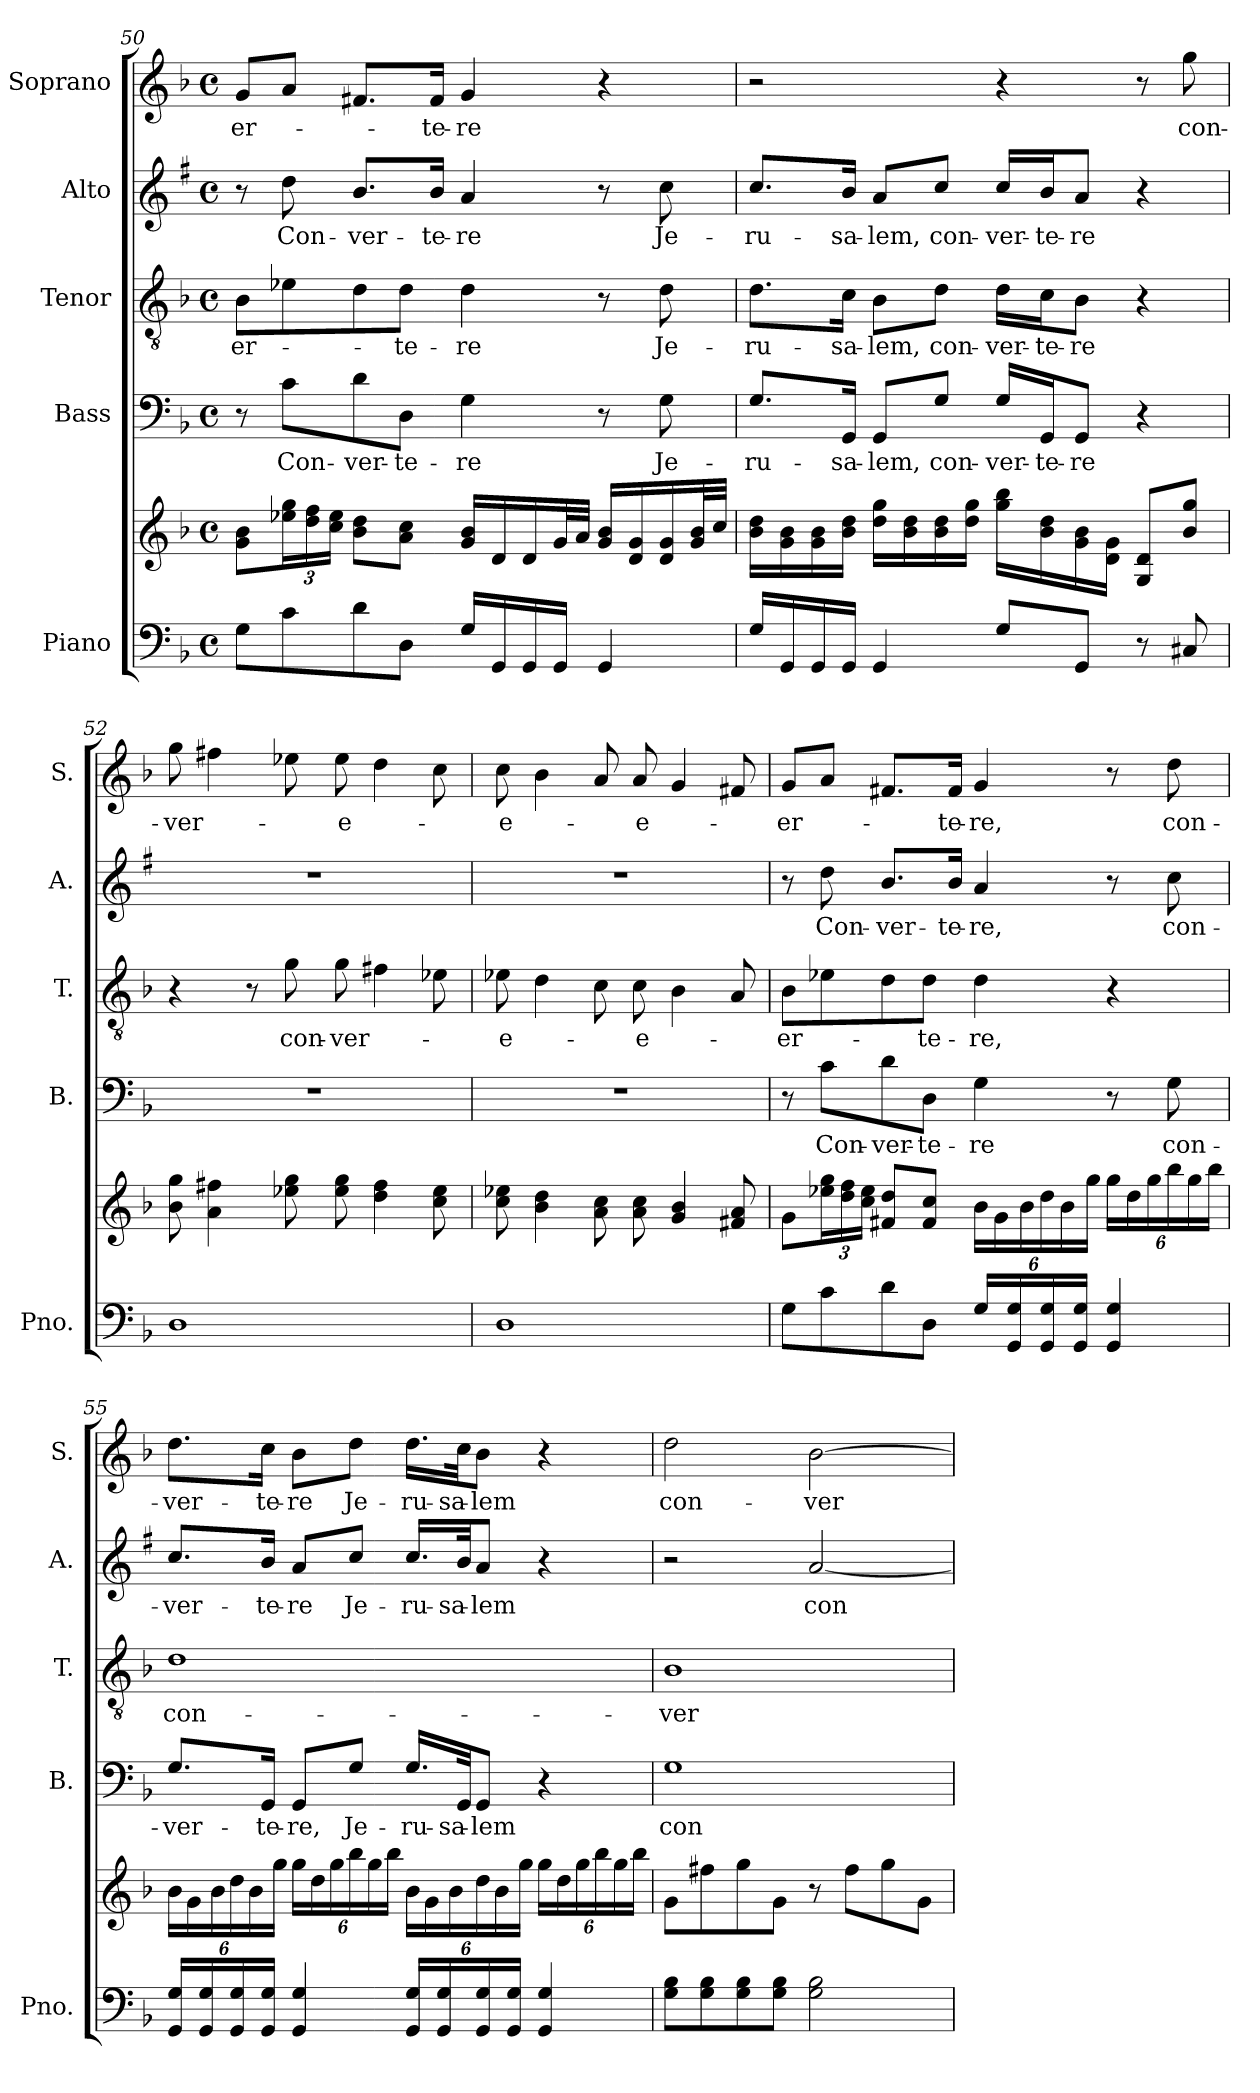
**kern	**kern	**kern	**text	**kern	**text	**kern	**text	**kern	**text
*part5	*part5	*part4	*part4	*part3	*part3	*part2	*part2	*part1	*part1
*staff6	*staff5	*staff4	*staff4	*staff3	*staff3	*staff2	*staff2	*staff1	*staff1
*I"Piano	*	*I"Bass	*	*I"Tenor	*	*I"Alto	*	*I"Soprano	*
*I'Pno.	*	*I'B.	*	*I'T.	*	*I'A.	*	*I'S.	*
*clefF4	*clefG2	*clefF4	*	*clefGv2	*	*clefG2	*	*clefG2	*
*	*	*	*	*	*	*ITrd1c2	*	*	*
*k[b-]	*k[b-]	*k[b-]	*	*k[b-]	*	*k[b-]	*	*k[b-]	*
*M4/4	*M4/4	*M4/4	*	*M4/4	*	*M4/4	*	*M4/4	*
*met(c)	*met(c)	*met(c)	*	*met(c)	*	*met(c)	*	*met(c)	*
=50	=50	=50	=50	=50	=50	=50	=50	=50	=50
!	!	!	!	!	!LO:LY:b	!	!	!	!LO:LY:b
8G\L	8g\ 8b-\L	8r	.	8B-\L	-er-	8r	.	8g/L	-er-
*	*Xbrackettup	*	*	*	*	*	*	*	*
!	!	!	!LO:LY:b	!	!	!	!LO:LY:b	!	!
8c\	24ee-X\ 24gg\L	8c\L	Con-	8e-X\	.	8cc\	Con-	8a/J	.
.	24dd\ 24ff\	.	.	.	.	.	.	.	.
.	24cc\ 24ee-\JJ	.	.	.	.	.	.	.	.
!	!	!	!LO:LY:b	!	!	!	!LO:LY:b	!	!
8d\	8b-\ 8dd\L	8d\	-ver-	8d\	.	8.a/L	-ver-	8.f#X/L	.
!	!	!	!LO:LY:b	!	!LO:LY:b	!	!	!	!
8D\J	8a\ 8cc\J	8D\J	-te-	8d\J	-te-	.	.	.	.
!	!	!	!	!	!	!	!LO:LY:b	!	!LO:LY:b
.	.	.	.	.	.	16a/Jk	-te-	16f#/Jk	-te-
!	!	!	!LO:LY:b	!	!LO:LY:b	!	!LO:LY:b	!	!LO:LY:b
16G/LL	16g/ 16b-/LL	4G\	-re	4d\	-re	4g/	-re	4g/	-re
16GG/	16d/	.	.	.	.	.	.	.	.
16GG/	16d/	.	.	.	.	.	.	.	.
16GG/JJ	32g/L	.	.	.	.	.	.	.	.
.	32a/JJJ	.	.	.	.	.	.	.	.
4GG/	16g/ 16b-/LL	8r	.	8r	.	8r	.	4r	.
.	16d/ 16g/	.	.	.	.	.	.	.	.
!	!	!	!LO:LY:b	!	!LO:LY:b	!	!LO:LY:b	!	!
.	16d/ 16g/	8G\	Je-	8d\	Je-	8b-\	Je-	.	.
.	32g/ 32b-/L	.	.	.	.	.	.	.	.
.	32cc/JJJ	.	.	.	.	.	.	.	.
!!LO:LB:g=z
=51	=51	=51	=51	=51	=51	=51	=51	=51	=51
!	!	!	!LO:LY:b	!	!LO:LY:b	!	!LO:LY:b	!	!
16G/LL	16b-\ 16dd\LL	8.G/L	-ru-	8.d\L	-ru-	8.b-/L	-ru-	2r	.
16GG/	16g\ 16b-\	.	.	.	.	.	.	.	.
16GG/	16g\ 16b-\	.	.	.	.	.	.	.	.
!	!	!	!LO:LY:b	!	!LO:LY:b	!	!LO:LY:b	!	!
16GG/JJ	16b-\ 16dd\JJ	16GG/Jk	-sa-	16c\Jk	-sa-	16a/Jk	-sa-	.	.
!	!	!	!LO:LY:b	!	!LO:LY:b	!	!LO:LY:b	!	!
4GG/	16dd\ 16gg\LL	8GG/L	-lem,	8B-\L	-lem,	8g/L	-lem,	.	.
.	16b-\ 16dd\	.	.	.	.	.	.	.	.
!	!	!	!LO:LY:b	!	!LO:LY:b	!	!LO:LY:b	!	!
.	16b-\ 16dd\	8G/J	con-	8d\J	con-	8b-/J	con-	.	.
.	16dd\ 16gg\JJ	.	.	.	.	.	.	.	.
!	!	!	!LO:LY:b	!	!LO:LY:b	!	!LO:LY:b	!	!
8G/L	16gg\ 16bb-\LL	16G/LL	-ver-	16d\LL	-ver-	16b-/LL	-ver-	4r	.
!	!	!	!LO:LY:b	!	!LO:LY:b	!	!LO:LY:b	!	!
.	16b-\ 16dd\	16GG/J	-te-	16c\J	-te-	16a/J	-te-	.	.
!	!	!	!LO:LY:b	!	!LO:LY:b	!	!LO:LY:b	!	!
8GG/J	16g\ 16b-\	8GG/J	-re	8B-\J	-re	8g/J	-re	.	.
.	16d\ 16g\JJ	.	.	.	.	.	.	.	.
8r	8G/ 8d/L	4r	.	4r	.	4r	.	8r	.
!	!	!	!	!	!	!	!	!	!LO:LY:b
8C#X/	8b-/ 8gg/J	.	.	.	.	.	.	8gg\	con-
=52	=52	=52	=52	=52	=52	=52	=52	=52	=52
!	!	!	!	!	!	!	!	!	!LO:LY:b
1D	8b-\ 8gg\	1r	.	4r	.	1r	.	8gg\	-ver-
.	4a\ 4ff#X\	.	.	.	.	.	.	4ff#X\	.
.	.	.	.	8r	.	.	.	.	.
!	!	!	!	!	!LO:LY:b	!	!	!	!
.	8ee-X\ 8gg\	.	.	8g\	con-	.	.	8ee-X\	.
!	!	!	!	!	!LO:LY:b	!	!	!	!LO:LY:b
.	8ee-\ 8gg\	.	.	8g\	-ver-	.	.	8ee-\	-e-
.	4dd\ 4ff#\	.	.	4f#X\	.	.	.	4dd\	.
.	8cc\ 8ee-\	.	.	8e-X\	.	.	.	8cc\	.
=53	=53	=53	=53	=53	=53	=53	=53	=53	=53
!	!	!	!	!	!LO:LY:b	!	!	!	!LO:LY:b
1D	8cc\ 8ee-X\	1r	.	8e-X\	-e-	1r	.	8cc\	-e-
.	4b-\ 4dd\	.	.	4d\	.	.	.	4b-\	.
.	8a\ 8cc\	.	.	8c\	.	.	.	8a/	.
!	!	!	!	!	!LO:LY:b	!	!	!	!LO:LY:b
.	8a\ 8cc\	.	.	8c\	-e-	.	.	8a/	-e-
.	4g/ 4b-/	.	.	4B-\	.	.	.	4g/	.
.	8f#X/ 8a/	.	.	8A/	.	.	.	8f#X/	.
!!LO:PB:g=z
=54	=54	=54	=54	=54	=54	=54	=54	=54	=54
!	!	!	!	!	!LO:LY:b	!	!	!	!LO:LY:b
8G\L	8g\L	8r	.	8B-\L	-er-	8r	.	8g/L	-er-
!	!	!	!LO:LY:b	!	!	!	!LO:LY:b	!	!
8c\	24ee-X\ 24gg\L	8c\L	Con-	8e-X\	.	8cc\	Con-	8a/J	.
.	24dd\ 24ff\	.	.	.	.	.	.	.	.
.	24cc\ 24ee-\JJ	.	.	.	.	.	.	.	.
!	!	!	!LO:LY:b	!	!	!	!LO:LY:b	!	!
8d\	8f#X/ 8dd/L	8d\	-ver-	8d\	.	8.a/L	-ver-	8.f#X/L	.
!	!	!	!LO:LY:b	!	!LO:LY:b	!	!	!	!
8D\J	8f#/ 8cc/J	8D\J	-te-	8d\J	-te-	.	.	.	.
!	!	!	!	!	!	!	!LO:LY:b	!	!LO:LY:b
.	.	.	.	.	.	16a/Jk	-te-	16f#/Jk	-te-
!	!	!	!LO:LY:b	!	!LO:LY:b	!	!LO:LY:b	!	!LO:LY:b
16G/LL	24b-\LL	4G\	-re	4d\	-re,	4g/	-re,	4g/	-re,
.	24g\	.	.	.	.	.	.	.	.
16GG/ 16G/	.	.	.	.	.	.	.	.	.
.	24b-\	.	.	.	.	.	.	.	.
16GG/ 16G/	24dd\	.	.	.	.	.	.	.	.
.	24b-\	.	.	.	.	.	.	.	.
16GG/ 16G/JJ	.	.	.	.	.	.	.	.	.
.	24gg\JJ	.	.	.	.	.	.	.	.
4GG/ 4G/	24gg\LL	8r	.	4r	.	8r	.	8r	.
.	24dd\	.	.	.	.	.	.	.	.
.	24gg\	.	.	.	.	.	.	.	.
!	!	!	!LO:LY:b	!	!	!	!LO:LY:b	!	!LO:LY:b
.	24bb-\	8G\	con-	.	.	8b-\	con-	8dd\	con-
.	24gg\	.	.	.	.	.	.	.	.
.	24bb-\JJ	.	.	.	.	.	.	.	.
!!LO:LB:g=z
=55	=55	=55	=55	=55	=55	=55	=55	=55	=55
!	!	!	!LO:LY:b	!	!LO:LY:b	!	!LO:LY:b	!	!LO:LY:b
16GG/ 16G/LL	24b-\LL	8.G/L	-ver-	1d	con-	8.b-/L	-ver-	8.dd\L	-ver-
.	24g\	.	.	.	.	.	.	.	.
16GG/ 16G/	.	.	.	.	.	.	.	.	.
.	24b-\	.	.	.	.	.	.	.	.
16GG/ 16G/	24dd\	.	.	.	.	.	.	.	.
.	24b-\	.	.	.	.	.	.	.	.
!	!	!	!LO:LY:b	!	!	!	!LO:LY:b	!	!LO:LY:b
16GG/ 16G/JJ	.	16GG/Jk	-te-	.	.	16a/Jk	-te-	16cc\Jk	-te-
.	24gg\JJ	.	.	.	.	.	.	.	.
!	!	!	!LO:LY:b	!	!	!	!LO:LY:b	!	!LO:LY:b
4GG/ 4G/	24gg\LL	8GG/L	-re,	.	.	8g/L	-re	8b-\L	-re
.	24dd\	.	.	.	.	.	.	.	.
.	24gg\	.	.	.	.	.	.	.	.
!	!	!	!LO:LY:b	!	!	!	!LO:LY:b	!	!LO:LY:b
.	24bb-\	8G/J	Je-	.	.	8b-/J	Je-	8dd\J	Je-
.	24gg\	.	.	.	.	.	.	.	.
.	24bb-\JJ	.	.	.	.	.	.	.	.
!	!	!	!LO:LY:b	!	!	!	!LO:LY:b	!	!LO:LY:b
16GG/ 16G/LL	24b-\LL	16.G/LL	-ru-	.	.	16.b-/LL	-ru-	16.dd\LL	-ru-
.	24g\	.	.	.	.	.	.	.	.
16GG/ 16G/	.	.	.	.	.	.	.	.	.
.	24b-\	.	.	.	.	.	.	.	.
!	!	!	!LO:LY:b	!	!	!	!LO:LY:b	!	!LO:LY:b
.	.	32GG/JK	-sa-	.	.	32a/JK	-sa-	32cc\JK	-sa-
!	!	!	!LO:LY:b	!	!	!	!LO:LY:b	!	!LO:LY:b
16GG/ 16G/	24dd\	8GG/J	-lem	.	.	8g/J	-lem	8b-\J	-lem
.	24b-\	.	.	.	.	.	.	.	.
16GG/ 16G/JJ	.	.	.	.	.	.	.	.	.
.	24gg\JJ	.	.	.	.	.	.	.	.
4GG/ 4G/	24gg\LL	4r	.	.	.	4r	.	4r	.
.	24dd\	.	.	.	.	.	.	.	.
.	24gg\	.	.	.	.	.	.	.	.
.	24bb-\	.	.	.	.	.	.	.	.
.	24gg\	.	.	.	.	.	.	.	.
.	24bb-\JJ	.	.	.	.	.	.	.	.
=56	=56	=56	=56	=56	=56	=56	=56	=56	=56
!	!	!	!LO:LY:b	!	!LO:LY:b	!	!	!	!LO:LY:b
8G\ 8B-\L	8g\L	1G	con-	1B-	-ver-	2r	.	2dd\	con-
8G\ 8B-\	8ff#X\	.	.	.	.	.	.	.	.
8G\ 8B-\	8gg\	.	.	.	.	.	.	.	.
8G\ 8B-\J	8g\J	.	.	.	.	.	.	.	.
!	!	!	!	!	!	!	!LO:LY:b	!	!LO:LY:b
2G\ 2B-\	8r	.	.	.	.	[2g/	con-	[2b-\	-ver-
.	8ff#\L	.	.	.	.	.	.	.	.
.	8gg\	.	.	.	.	.	.	.	.
.	8g\J	.	.	.	.	.	.	.	.
=	=	=	=	=	=	=	=	=	=
*-	*-	*-	*-	*-	*-	*-	*-	*-	*-
